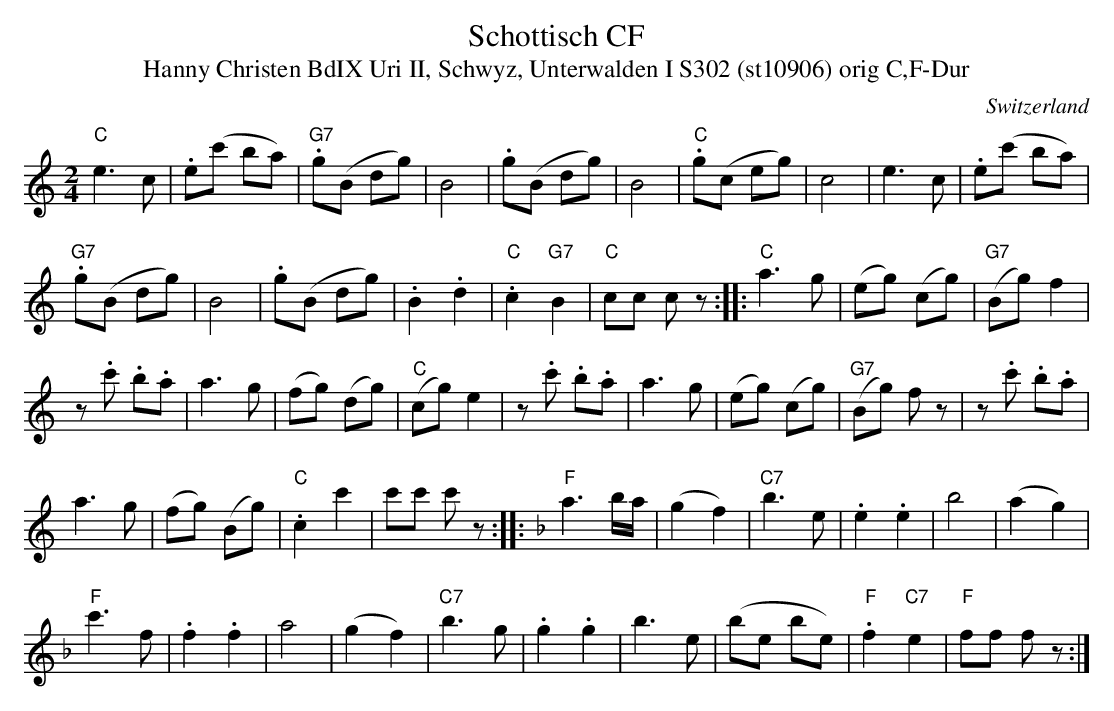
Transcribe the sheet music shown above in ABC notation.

X:1
T: Schottisch CF
T:Hanny Christen BdIX Uri II, Schwyz, Unterwalden I S302 (st10906) orig C,F-Dur
M:2/4
L:1/4
O:Switzerland
K:C major
"C"e>c | .e/(c'/ b/a/) | "G7".g/(B/ d/g/) | B2 | .g/(B/ d/g/) | B2 |  "C".g/(c/ e/g/) | c2 | e>c | .e/(c'/ b/a/) |
"G7".g/(B/ d/g/) | B2 | .g/(B/ d/g/) | .B .d | "C".c "G7"B | "C"c/c/ c/ z/ :: "C"a>g | [L:1/8] (eg) (cg) | "G7"(Bg) f2 |
z .c' .b.a | a3 g | (fg) (dg) | "C"(cg) e2 | z .c' .b.a | a3 g | (eg) (cg) | "G7"(Bg) f z | z .c' .b.a |
a3 g | (fg) (Bg) | "C".c2 c'2 | c'c' c'z :: [K:F] [L:1/4] "F"a>b/a// | (gf) | "C7"b>e | .e .e | b2 | (ag) |
"F"c'>f | .f.f | a2 | (gf) | "C7"b>g | .g.g | b>e | (b/e/ b/e/) | "F".f "C7"e |  "F"f/f/ f/ z/ :|
